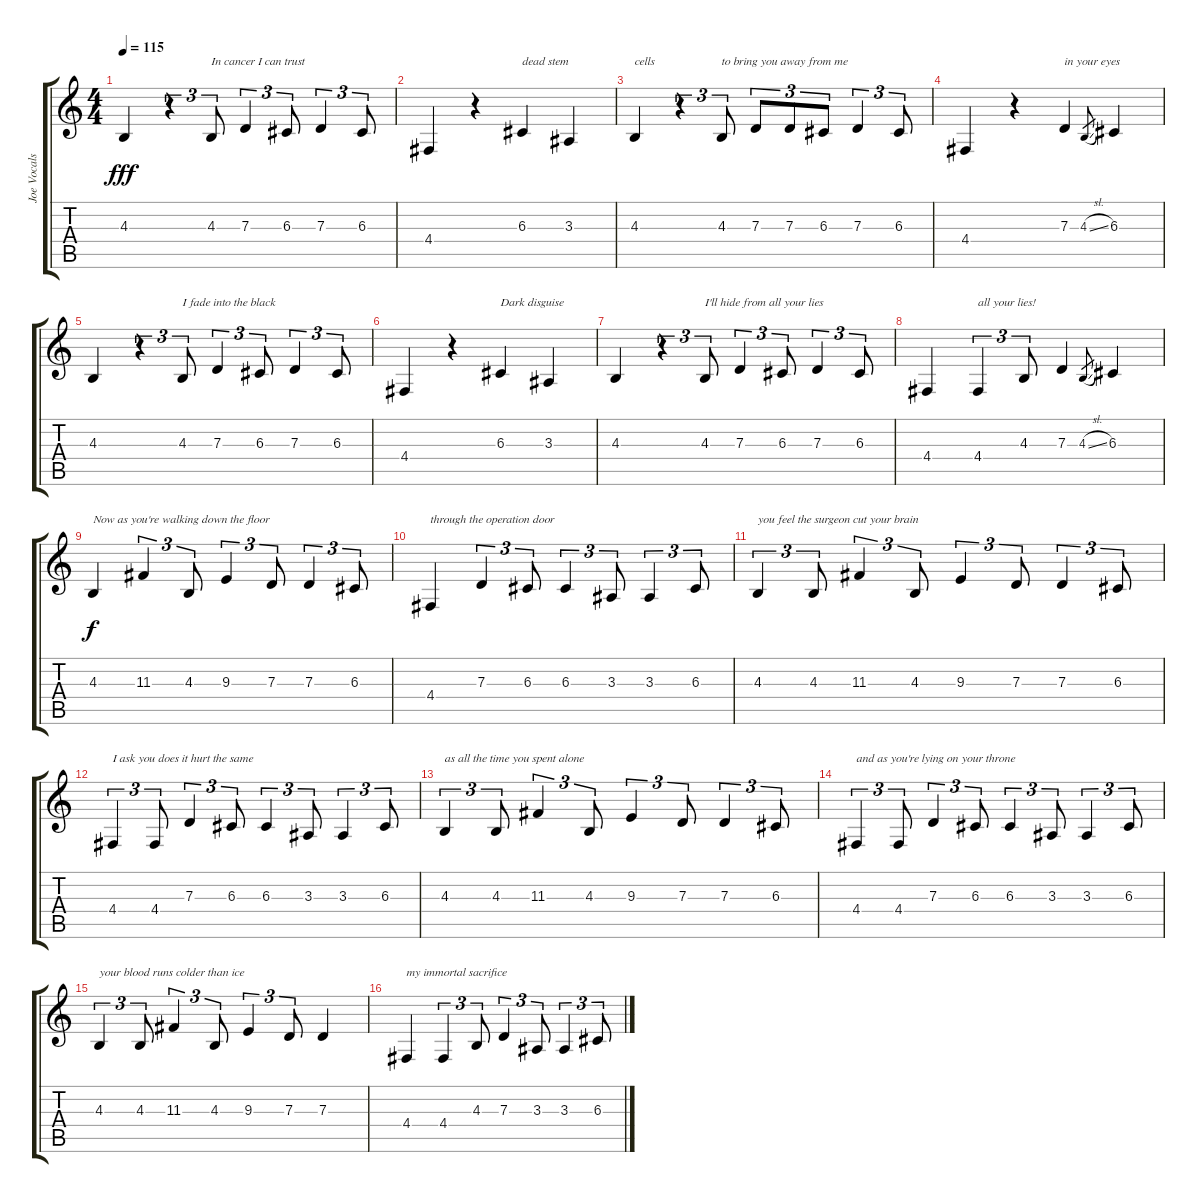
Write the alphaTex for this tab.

\track ("Joe Vocals" "Joe Vocals") {instrument lead2sawtooth}
\staff {score tabs}
\tuning (E4 B3 G3 D3 A2 E2) {hide}
\ts (4 4)
\tempo 115
\clef g2
\ks c
4.3.4{dy fff} r.4{tu (3 2)} 4.3.8{tu (3 2) txt "In cancer I can trust"} 7.3.4{tu (3 2)} 6.3.8{tu (3 2)} 7.3.4{tu (3 2)} 6.3.8{tu (3 2)} |
4.4.4 r.4 6.3.4{txt "dead stem"} 3.3.4 |
4.3.4{txt "cells"} r.4{tu (3 2)} 4.3.8{tu (3 2) txt "to bring you away from me"} 7.3.8{tu (3 2)} 7.3.8{tu (3 2)} 6.3.8{tu (3 2)} 7.3.4{tu (3 2)} 6.3.8{tu (3 2)} |
4.4.4 r.4 7.3.4{txt "in your eyes"} 4.3{sl}.8{gr} 6.3.4 |
4.3.4 r.4{tu (3 2)} 4.3.8{tu (3 2) txt "I fade into the black"} 7.3.4{tu (3 2)} 6.3.8{tu (3 2)} 7.3.4{tu (3 2)} 6.3.8{tu (3 2)} |
4.4.4 r.4 6.3.4{txt "Dark disguise"} 3.3.4 |
4.3.4 r.4{tu (3 2)} 4.3.8{tu (3 2) txt "I'll hide from all your lies"} 7.3.4{tu (3 2)} 6.3.8{tu (3 2)} 7.3.4{tu (3 2)} 6.3.8{tu (3 2)} |
4.4.4 4.4.4{tu (3 2) txt "all your lies!"} 4.3.8{tu (3 2)} 7.3.4 4.3{sl}.8{gr} 6.3.4 |
4.3.4{txt "Now as you're walking down the floor" dy f} 11.3.4{tu (3 2)} 4.3.8{tu (3 2)} 9.3.4{tu (3 2)} 7.3.8{tu (3 2)} 7.3.4{tu (3 2)} 6.3.8{tu (3 2)} |
4.4.4{txt "through the operation door"} 7.3.4{tu (3 2)} 6.3.8{tu (3 2)} 6.3.4{tu (3 2)} 3.3.8{tu (3 2)} 3.3.4{tu (3 2)} 6.3.8{tu (3 2)} |
4.3.4{tu (3 2) txt "you feel the surgeon cut your brain"} 4.3.8{tu (3 2)} 11.3.4{tu (3 2)} 4.3.8{tu (3 2)} 9.3.4{tu (3 2)} 7.3.8{tu (3 2)} 7.3.4{tu (3 2)} 6.3.8{tu (3 2)} |
4.4.4{tu (3 2) txt "I ask you does it hurt the same"} 4.4.8{tu (3 2)} 7.3.4{tu (3 2)} 6.3.8{tu (3 2)} 6.3.4{tu (3 2)} 3.3.8{tu (3 2)} 3.3.4{tu (3 2)} 6.3.8{tu (3 2)} |
4.3.4{tu (3 2) txt "as all the time you spent alone"} 4.3.8{tu (3 2)} 11.3.4{tu (3 2)} 4.3.8{tu (3 2)} 9.3.4{tu (3 2)} 7.3.8{tu (3 2)} 7.3.4{tu (3 2)} 6.3.8{tu (3 2)} |
4.4.4{tu (3 2) txt "and as you're lying on your throne"} 4.4.8{tu (3 2)} 7.3.4{tu (3 2)} 6.3.8{tu (3 2)} 6.3.4{tu (3 2)} 3.3.8{tu (3 2)} 3.3.4{tu (3 2)} 6.3.8{tu (3 2)} |
4.3.4{tu (3 2) txt "your blood runs colder than ice"} 4.3.8{tu (3 2)} 11.3.4{tu (3 2)} 4.3.8{tu (3 2)} 9.3.4{tu (3 2)} 7.3.8{tu (3 2)} 7.3.4 |
4.4.4{txt "my immortal sacrifice"} 4.4.4{tu (3 2)} 4.3.8{tu (3 2)} 7.3.4{tu (3 2)} 3.3.8{tu (3 2)} 3.3.4{tu (3 2)} 6.3.8{tu (3 2)}
